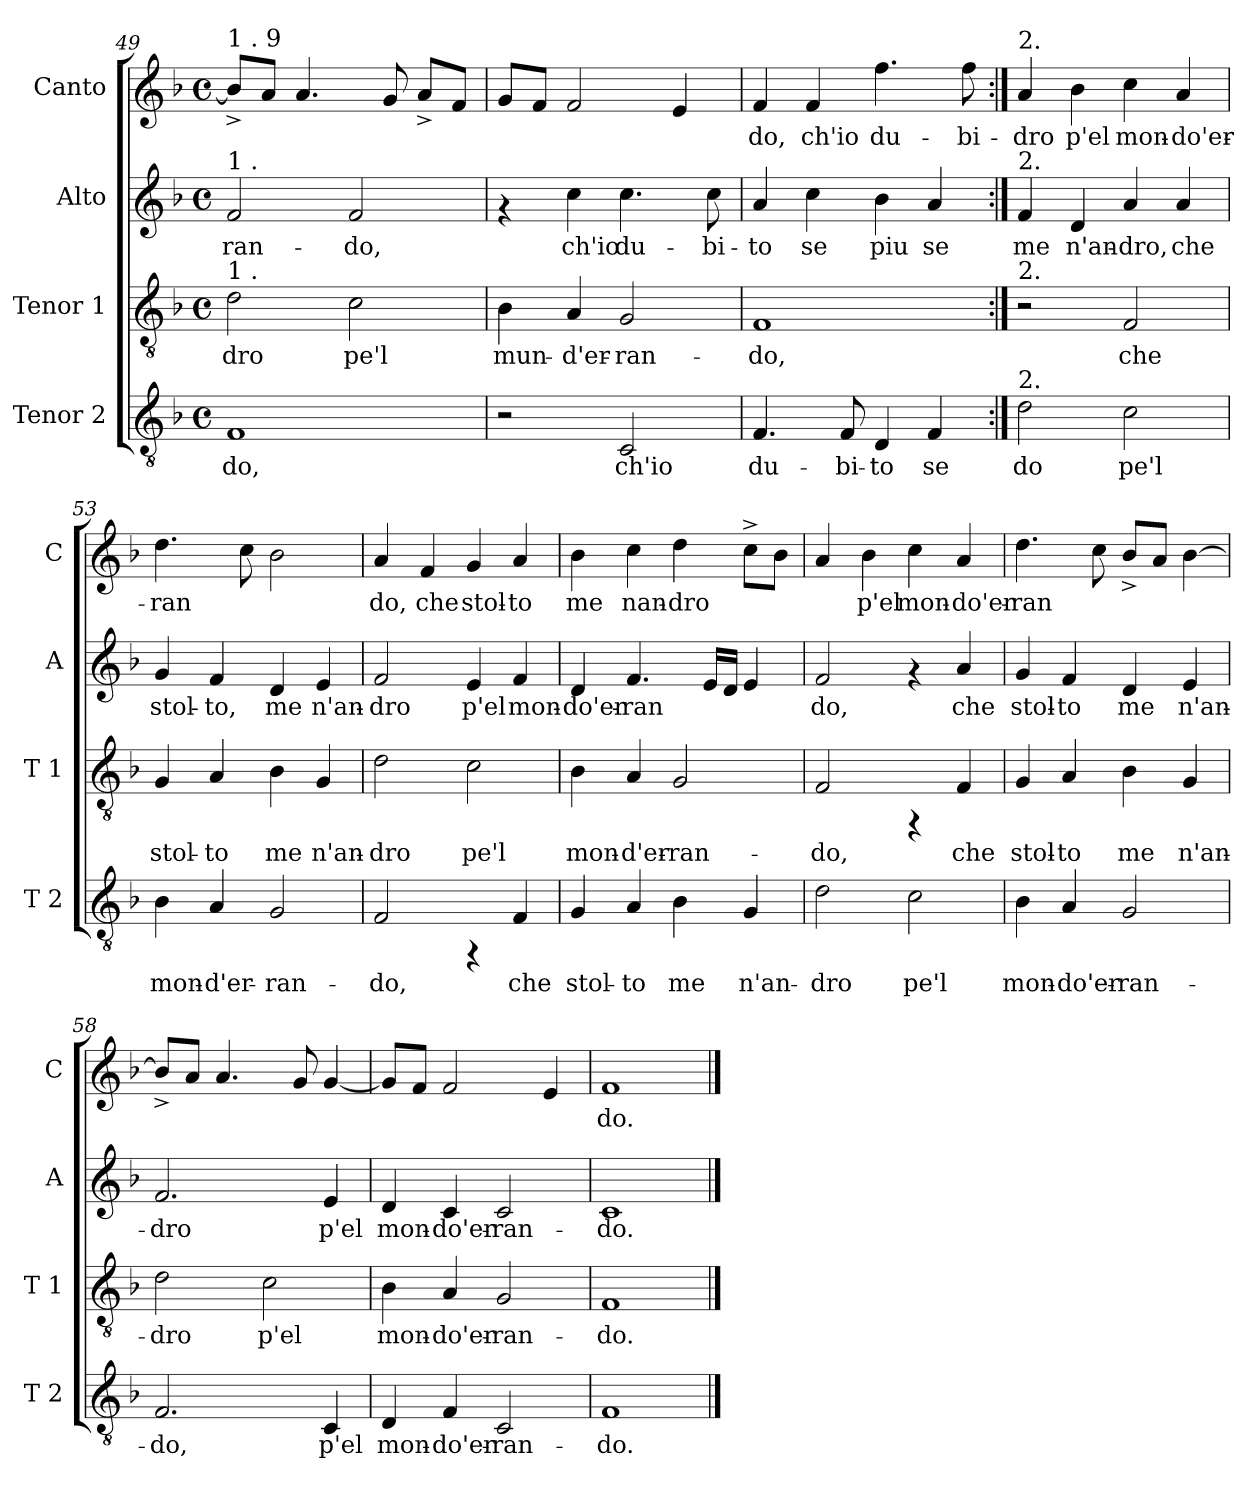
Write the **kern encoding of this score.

**kern	**text	**kern	**text	**kern	**text	**kern	**text
*part4	*part4	*part3	*part3	*part2	*part2	*part1	*part1
*staff4	*staff4	*staff3	*staff3	*staff2	*staff2	*staff1	*staff1
*I"Tenor 2	*	*I"Tenor 1	*	*I"Alto	*	*I"Canto	*
*I'T 2	*	*I'T 1	*	*I'A	*	*I'C	*
!!LO:LB:g=z
*clefGv2	*	*clefGv2	*	*clefG2	*	*clefG2	*
*k[b-]	*	*k[b-]	*	*k[b-]	*	*k[b-]	*
*F:	*	*F:	*	*F:	*	*F:	*
*M4/4	*	*M4/4	*	*M4/4	*	*M4/4	*
*met(c)	*	*met(c)	*	*met(c)	*	*met(c)	*
=49	=49	=49	=49	=49	=49	=49	=49
!	!	!	!	!	!	!LO:TX:a:t=1 . 9	!
!	!	!	!	!LO:TX:a:t=1 .	!	!	!
!	!	!LO:TX:a:t=1 .	!	!	!	!	!
!	!LO:LY:b:cj	!	!LO:LY:b:cj	!	!LO:LY:b:cj	!	!LO:LY:b:cj
1F	-do,	2d\	-dro	2f/	-ran-	8b-^>/L]	--
!	!	!	!	!	!	!	!LO:LY:b:cj
.	.	.	.	.	.	8a/J	--
!	!	!	!	!	!	!	!LO:LY:b:cj
.	.	.	.	.	.	4.a/	--
!	!	!	!LO:LY:b:cj	!	!LO:LY:b:cj	!	!
.	.	2c\	pe'l	2f/	-do,	.	.
!	!	!	!	!	!	!	!LO:LY:b:cj
.	.	.	.	.	.	8g/	--
!	!	!	!	!	!	!	!LO:LY:b:cj
.	.	.	.	.	.	8a^>/L	--
!	!	!	!	!	!	!	!LO:LY:b:cj
.	.	.	.	.	.	8f/J	--
=50	=50	=50	=50	=50	=50	=50	=50
!	!	!	!LO:LY:b:cj	!	!	!	!LO:LY:b:cj
2r	.	4B-\	mun-	4rf	.	8g/L	--
!	!	!	!	!	!	!	!LO:LY:b:cj
.	.	.	.	.	.	8f/J	--
!	!	!	!LO:LY:b:cj	!	!LO:LY:b:cj	!	!LO:LY:b:cj
.	.	4A/	-d'er-	4cc\	ch'io	2f/	--
!	!LO:LY:b:cj	!	!LO:LY:b:cj	!	!LO:LY:b:cj	!	!
2C/	ch'io	2G/	-ran-	4.cc\	du-	.	.
!	!	!	!	!	!	!	!LO:LY:b:cj
.	.	.	.	.	.	4e/	--
!	!	!	!	!	!LO:LY:b:cj	!	!
.	.	.	.	8cc\	-bi-	.	.
=51	=51	=51	=51	=51	=51	=51	=51
!	!LO:LY:b:cj	!	!LO:LY:b:cj	!	!LO:LY:b:cj	!	!LO:LY:b:cj
4.F/	du-	1F	-do,	4a/	-to	4f/	-do,
!	!	!	!	!	!LO:LY:b:cj	!	!LO:LY:b:cj
.	.	.	.	4cc\	se	4f/	ch'io
!	!LO:LY:b:cj	!	!	!	!	!	!
8F/	-bi-	.	.	.	.	.	.
!	!LO:LY:b:cj	!	!	!	!LO:LY:b:cj	!	!LO:LY:b:cj
4D/	-to	.	.	4b-\	piu	4.ff\	du-
!	!LO:LY:b:cj	!	!	!	!LO:LY:b:cj	!	!
4F/	se	.	.	4a/	se	.	.
!	!	!	!	!	!	!	!LO:LY:b:cj
.	.	.	.	.	.	8ff\	-bi-
=52:|!	=52:|!	=52:|!	=52:|!	=52:|!	=52:|!	=52:|!	=52:|!
!	!	!	!	!	!	!LO:TX:a:t=2.	!
!	!	!	!	!LO:TX:a:t=2.	!	!	!
!	!	!LO:TX:a:t=2.	!	!	!	!	!
!LO:TX:a:t=2.	!	!	!	!	!	!	!
!	!LO:LY:b:cj	!	!	!	!LO:LY:b:cj	!	!LO:LY:b:cj
2d\	do	2r	.	4f/	me	4a/	-dro
!	!	!	!	!	!LO:LY:b:cj	!	!LO:LY:b:cj
.	.	.	.	4d/	n'an-	4b-\	p'el
!	!LO:LY:b:cj	!	!LO:LY:b:cj	!	!LO:LY:b:cj	!	!LO:LY:b:cj
2c\	pe'l	2F/	che	4a/	-dro,	4cc\	mon-
!	!	!	!	!	!LO:LY:b:cj	!	!LO:LY:b:cj
.	.	.	.	4a/	che	4a/	-do'er-
=53	=53	=53	=53	=53	=53	=53	=53
!	!LO:LY:b:cj	!	!LO:LY:b:cj	!	!LO:LY:b:cj	!	!LO:LY:b:cj
4B-\	mon-	4G/	stol-	4g/	stol-	4.dd\	-ran-
!	!LO:LY:b:cj	!	!LO:LY:b:cj	!	!LO:LY:b:cj	!	!
4A/	-d'er-	4A/	-to	4f/	-to,	.	.
!	!	!	!	!	!	!	!LO:LY:b:cj
.	.	.	.	.	.	8cc\	--
!	!LO:LY:b:cj	!	!LO:LY:b:cj	!	!LO:LY:b:cj	!	!LO:LY:b:cj
2G/	-ran-	4B-\	me	4d/	me	2b-\	--
!	!	!	!LO:LY:b:cj	!	!LO:LY:b:cj	!	!
.	.	4G/	n'an-	4e/	n'an-	.	.
=54	=54	=54	=54	=54	=54	=54	=54
!	!LO:LY:b:cj	!	!LO:LY:b:cj	!	!LO:LY:b:cj	!	!LO:LY:b:cj
2F/	-do,	2d\	-dro	2f/	-dro	4a/	-do,
!	!	!	!	!	!	!	!LO:LY:b:cj
.	.	.	.	.	.	4f/	che
!	!	!	!LO:LY:b:cj	!	!LO:LY:b:cj	!	!LO:LY:b:cj
4rFF	.	2c\	pe'l	4e/	p'el	4g/	stol-
!	!LO:LY:b:cj	!	!	!	!LO:LY:b:cj	!	!LO:LY:b:cj
4F/	che	.	.	4f/	mon-	4a/	-to
!!LO:PB:g=z
=55	=55	=55	=55	=55	=55	=55	=55
!	!LO:LY:b:cj	!	!LO:LY:b:cj	!	!LO:LY:b:cj	!	!LO:LY:b:cj
4G/	stol-	4B-\	mon-	4d/	-do'er-	4b-\	me
!	!LO:LY:b:cj	!	!LO:LY:b:cj	!	!LO:LY:b:cj	!	!LO:LY:b:cj
4A/	-to	4A/	-d'er-	4.f/	-ran-	4cc\	nan-
!	!LO:LY:b:cj	!	!LO:LY:b:cj	!	!	!	!LO:LY:b:cj
4B-\	me	2G/	-ran-	.	.	4dd\	-dro
!	!	!	!	!	!LO:LY:b:cj	!	!
.	.	.	.	16e/L	--	.	.
!	!	!	!	!	!LO:LY:b:cj	!	!
.	.	.	.	16d/J	--	.	.
!	!LO:LY:b:cj	!	!	!	!LO:LY:b:cj	!	!LO:LY:b:cj
4G/	n'an-	.	.	4e/	--	8cc^<\L	.
!	!	!	!	!	!	!	!LO:LY:b:cj
.	.	.	.	.	.	8b-\J	.
=56	=56	=56	=56	=56	=56	=56	=56
!	!LO:LY:b:cj	!	!LO:LY:b:cj	!	!LO:LY:b:cj	!	!LO:LY:b:cj
2d\	-dro	2F/	-do,	2f/	-do,	4a/	.
!	!	!	!	!	!	!	!LO:LY:b:cj
.	.	.	.	.	.	4b-\	p'el
!	!LO:LY:b:cj	!	!	!	!	!	!LO:LY:b:cj
2c\	pe'l	4rFF	.	4rf	.	4cc\	mon-
!	!	!	!LO:LY:b:cj	!	!LO:LY:b:cj	!	!LO:LY:b:cj
.	.	4F/	che	4a/	che	4a/	-do'er-
=57	=57	=57	=57	=57	=57	=57	=57
!	!LO:LY:b:cj	!	!LO:LY:b:cj	!	!LO:LY:b:cj	!	!LO:LY:b:cj
4B-\	mon-	4G/	stol-	4g/	stol-	4.dd\	-ran-
!	!LO:LY:b:cj	!	!LO:LY:b:cj	!	!LO:LY:b:cj	!	!
4A/	-do'er-	4A/	-to	4f/	-to	.	.
!	!	!	!	!	!	!	!LO:LY:b:cj
.	.	.	.	.	.	8cc\	--
!	!LO:LY:b:cj	!	!LO:LY:b:cj	!	!LO:LY:b:cj	!	!LO:LY:b:cj
2G/	-ran-	4B-\	me	4d/	me	8b-^>/L	--
!	!	!	!	!	!	!	!LO:LY:b:cj
.	.	.	.	.	.	8a/J	--
!	!	!	!LO:LY:b:cj	!	!LO:LY:b:cj	!	!LO:LY:b:cj
.	.	4G/	n'an-	4e/	n'an-	[>4b-\	--
=58	=58	=58	=58	=58	=58	=58	=58
!	!LO:LY:b:cj	!	!LO:LY:b:cj	!	!LO:LY:b:cj	!	!LO:LY:b:cj
2.F/	-do,	2d\	-dro	2.f/	-dro	8b-^>/L]	--
!	!	!	!	!	!	!	!LO:LY:b:cj
.	.	.	.	.	.	8a/J	--
!	!	!	!	!	!	!	!LO:LY:b:cj
.	.	.	.	.	.	4.a/	--
!	!	!	!LO:LY:b:cj	!	!	!	!
.	.	2c\	p'el	.	.	.	.
!	!	!	!	!	!	!	!LO:LY:b:cj
.	.	.	.	.	.	8g/	--
!	!LO:LY:b:cj	!	!	!	!LO:LY:b:cj	!	!LO:LY:b:cj
4C/	p'el	.	.	4e/	p'el	[<4g/	--
=59	=59	=59	=59	=59	=59	=59	=59
!	!LO:LY:b:cj	!	!LO:LY:b:cj	!	!LO:LY:b:cj	!	!LO:LY:b:cj
4D/	mon-	4B-\	mon-	4d/	mon-	8g/L]	--
!	!	!	!	!	!	!	!LO:LY:b:cj
.	.	.	.	.	.	8f/J	--
!	!LO:LY:b:cj	!	!LO:LY:b:cj	!	!LO:LY:b:cj	!	!LO:LY:b:cj
4F/	-do'er-	4A/	-do'er-	4c/	-do'er-	2f/	--
!	!LO:LY:b:cj	!	!LO:LY:b:cj	!	!LO:LY:b:cj	!	!
2C/	-ran-	2G/	-ran-	2c/	-ran-	.	.
!	!	!	!	!	!	!	!LO:LY:b:cj
.	.	.	.	.	.	4e/	--
=60	=60	=60	=60	=60	=60	=60	=60
!	!LO:LY:b:cj	!	!LO:LY:b:cj	!	!LO:LY:b:cj	!	!LO:LY:b:cj
1F	-do.	1F	-do.	1c	-do.	1f	-do.
==	==	==	==	==	==	==	==
*-	*-	*-	*-	*-	*-	*-	*-
